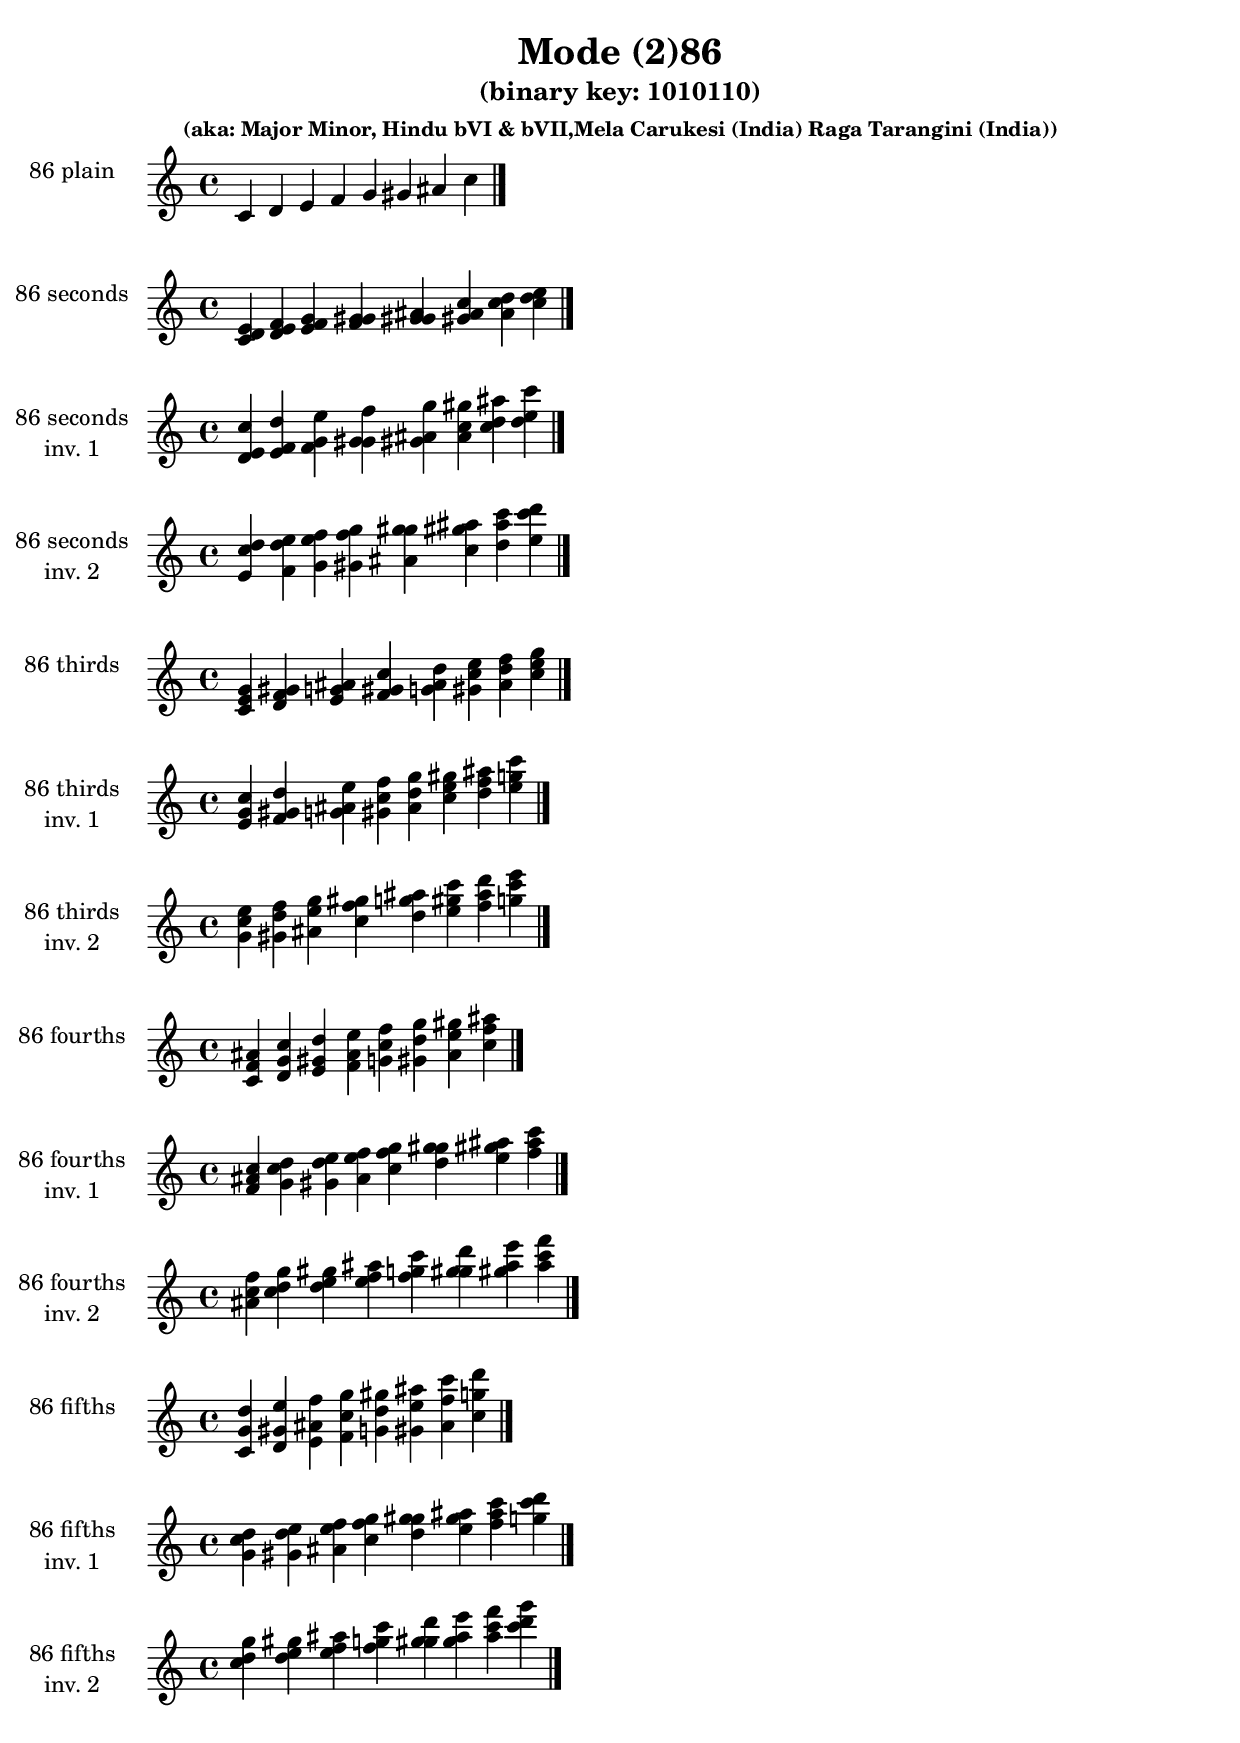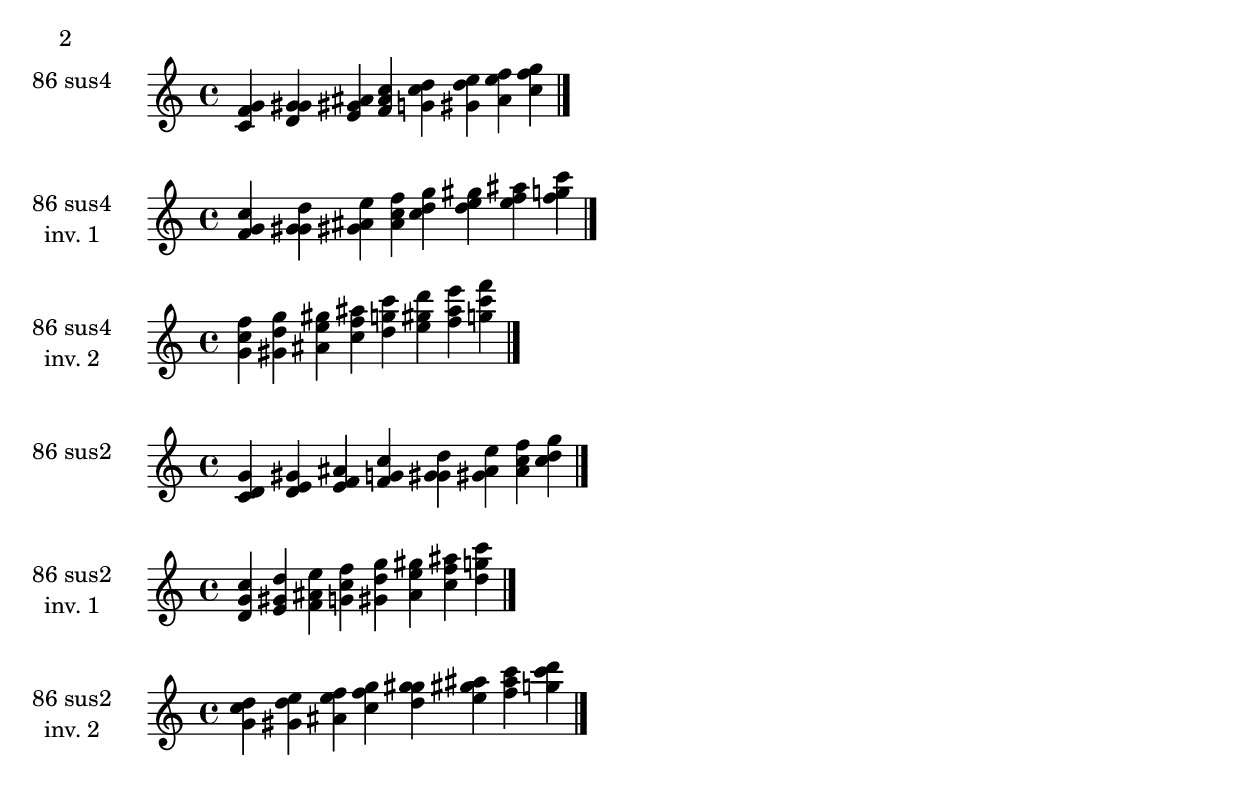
\version "2.19.0"

\header {
  title = "Mode (2)86"
  subtitle = "(binary key: 1010110)"
  subsubtitle = "(aka: Major Minor, Hindu bVI & bVII,Mela Carukesi (India) Raga Tarangini (India))"
 %% Remove default LilyPond tagline
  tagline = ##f
}

\paper {
  #(set-paper-size "a4")
}

global = {
  \key c \major
  \time 4/4
  \tempo 4=100
}

\book {
  \score {
    \new Staff \with {
      instrumentName =  \markup { \column {
         \hcenter-in #14 \line { 86 plain }
         \hcenter-in #14 \line {  } } }
      midiInstrument = "oboe"
    } { \accidentalStyle "default"
        \cadenzaOn c' d' e' f' g' gis' ais' c''  \cadenzaOff \bar "|." }
    \layout { }
  }
  \score {
    \new Staff \with {
      instrumentName =  \markup { \column {
         \hcenter-in #14 \line { 86 seconds }
         \hcenter-in #14 \line {  } } }
      midiInstrument = "oboe"
    } { \accidentalStyle "default"
        \cadenzaOn <c' d' e'> <d' e' f'> <e' f' g'> <f' g' gis'> <g' gis' ais'> <gis' ais' c''> <ais' c'' d''> <c'' d'' e''>  \cadenzaOff \bar "|." }
    \layout { }
  }
  \score {
    \new Staff \with {
      instrumentName =  \markup { \column {
         \hcenter-in #14 \line { 86 seconds }
         \hcenter-in #14 \line { inv. 1 } } }
      midiInstrument = "oboe"
    } { \accidentalStyle "default"
        \cadenzaOn <d' e' c''> <e' f' d''> <f' g' e''> <g' gis' f''> <gis' ais' g''> <ais' c'' gis''> <c'' d'' ais''> <d'' e'' c'''>  \cadenzaOff \bar "|." }
    \layout { }
  }
  \score {
    \new Staff \with {
      instrumentName =  \markup { \column {
         \hcenter-in #14 \line { 86 seconds }
         \hcenter-in #14 \line { inv. 2 } } }
      midiInstrument = "oboe"
    } { \accidentalStyle "default"
        \cadenzaOn <e' c'' d''> <f' d'' e''> <g' e'' f''> <gis' f'' g''> <ais' g'' gis''> <c'' gis'' ais''> <d'' ais'' c'''> <e'' c''' d'''>  \cadenzaOff \bar "|." }
    \layout { }
  }
  \score {
    \new Staff \with {
      instrumentName =  \markup { \column {
         \hcenter-in #14 \line { 86 thirds }
         \hcenter-in #14 \line {  } } }
      midiInstrument = "oboe"
    } { \accidentalStyle "default"
        \cadenzaOn <c' e' g'> <d' f' gis'> <e' g' ais'> <f' gis' c''> <g' ais' d''> <gis' c'' e''> <ais' d'' f''> <c'' e'' g''>  \cadenzaOff \bar "|." }
    \layout { }
  }
  \score {
    \new Staff \with {
      instrumentName =  \markup { \column {
         \hcenter-in #14 \line { 86 thirds }
         \hcenter-in #14 \line { inv. 1 } } }
      midiInstrument = "oboe"
    } { \accidentalStyle "default"
        \cadenzaOn <e' g' c''> <f' gis' d''> <g' ais' e''> <gis' c'' f''> <ais' d'' g''> <c'' e'' gis''> <d'' f'' ais''> <e'' g'' c'''>  \cadenzaOff \bar "|." }
    \layout { }
  }
  \score {
    \new Staff \with {
      instrumentName =  \markup { \column {
         \hcenter-in #14 \line { 86 thirds }
         \hcenter-in #14 \line { inv. 2 } } }
      midiInstrument = "oboe"
    } { \accidentalStyle "default"
        \cadenzaOn <g' c'' e''> <gis' d'' f''> <ais' e'' g''> <c'' f'' gis''> <d'' g'' ais''> <e'' gis'' c'''> <f'' ais'' d'''> <g'' c''' e'''>  \cadenzaOff \bar "|." }
    \layout { }
  }
  \score {
    \new Staff \with {
      instrumentName =  \markup { \column {
         \hcenter-in #14 \line { 86 fourths }
         \hcenter-in #14 \line {  } } }
      midiInstrument = "oboe"
    } { \accidentalStyle "default"
        \cadenzaOn <c' f' ais'> <d' g' c''> <e' gis' d''> <f' ais' e''> <g' c'' f''> <gis' d'' g''> <ais' e'' gis''> <c'' f'' ais''>  \cadenzaOff \bar "|." }
    \layout { }
  }
  \score {
    \new Staff \with {
      instrumentName =  \markup { \column {
         \hcenter-in #14 \line { 86 fourths }
         \hcenter-in #14 \line { inv. 1 } } }
      midiInstrument = "oboe"
    } { \accidentalStyle "default"
        \cadenzaOn <f' ais' c''> <g' c'' d''> <gis' d'' e''> <ais' e'' f''> <c'' f'' g''> <d'' g'' gis''> <e'' gis'' ais''> <f'' ais'' c'''>  \cadenzaOff \bar "|." }
    \layout { }
  }
  \score {
    \new Staff \with {
      instrumentName =  \markup { \column {
         \hcenter-in #14 \line { 86 fourths }
         \hcenter-in #14 \line { inv. 2 } } }
      midiInstrument = "oboe"
    } { \accidentalStyle "default"
        \cadenzaOn <ais' c'' f''> <c'' d'' g''> <d'' e'' gis''> <e'' f'' ais''> <f'' g'' c'''> <g'' gis'' d'''> <gis'' ais'' e'''> <ais'' c''' f'''>  \cadenzaOff \bar "|." }
    \layout { }
  }
  \score {
    \new Staff \with {
      instrumentName =  \markup { \column {
         \hcenter-in #14 \line { 86 fifths }
         \hcenter-in #14 \line {  } } }
      midiInstrument = "oboe"
    } { \accidentalStyle "default"
        \cadenzaOn <c' g' d''> <d' gis' e''> <e' ais' f''> <f' c'' g''> <g' d'' gis''> <gis' e'' ais''> <ais' f'' c'''> <c'' g'' d'''>  \cadenzaOff \bar "|." }
    \layout { }
  }
  \score {
    \new Staff \with {
      instrumentName =  \markup { \column {
         \hcenter-in #14 \line { 86 fifths }
         \hcenter-in #14 \line { inv. 1 } } }
      midiInstrument = "oboe"
    } { \accidentalStyle "default"
        \cadenzaOn <g' d'' c''> <gis' e'' d''> <ais' f'' e''> <c'' g'' f''> <d'' gis'' g''> <e'' ais'' gis''> <f'' c''' ais''> <g'' d''' c'''>  \cadenzaOff \bar "|." }
    \layout { }
  }
  \score {
    \new Staff \with {
      instrumentName =  \markup { \column {
         \hcenter-in #14 \line { 86 fifths }
         \hcenter-in #14 \line { inv. 2 } } }
      midiInstrument = "oboe"
    } { \accidentalStyle "default"
        \cadenzaOn <d'' c'' g''> <e'' d'' gis''> <f'' e'' ais''> <g'' f'' c'''> <gis'' g'' d'''> <ais'' gis'' e'''> <c''' ais'' f'''> <d''' c''' g'''>  \cadenzaOff \bar "|." }
    \layout { }
  }
  \score {
    \new Staff \with {
      instrumentName =  \markup { \column {
         \hcenter-in #14 \line { 86 sus4 }
         \hcenter-in #14 \line {  } } }
      midiInstrument = "oboe"
    } { \accidentalStyle "default"
        \cadenzaOn <c' f' g'> <d' g' gis'> <e' gis' ais'> <f' ais' c''> <g' c'' d''> <gis' d'' e''> <ais' e'' f''> <c'' f'' g''>  \cadenzaOff \bar "|." }
    \layout { }
  }
  \score {
    \new Staff \with {
      instrumentName =  \markup { \column {
         \hcenter-in #14 \line { 86 sus4 }
         \hcenter-in #14 \line { inv. 1 } } }
      midiInstrument = "oboe"
    } { \accidentalStyle "default"
        \cadenzaOn <f' g' c''> <g' gis' d''> <gis' ais' e''> <ais' c'' f''> <c'' d'' g''> <d'' e'' gis''> <e'' f'' ais''> <f'' g'' c'''>  \cadenzaOff \bar "|." }
    \layout { }
  }
  \score {
    \new Staff \with {
      instrumentName =  \markup { \column {
         \hcenter-in #14 \line { 86 sus4 }
         \hcenter-in #14 \line { inv. 2 } } }
      midiInstrument = "oboe"
    } { \accidentalStyle "default"
        \cadenzaOn <g' c'' f''> <gis' d'' g''> <ais' e'' gis''> <c'' f'' ais''> <d'' g'' c'''> <e'' gis'' d'''> <f'' ais'' e'''> <g'' c''' f'''>  \cadenzaOff \bar "|." }
    \layout { }
  }
  \score {
    \new Staff \with {
      instrumentName =  \markup { \column {
         \hcenter-in #14 \line { 86 sus2 }
         \hcenter-in #14 \line {  } } }
      midiInstrument = "oboe"
    } { \accidentalStyle "default"
        \cadenzaOn <c' d' g'> <d' e' gis'> <e' f' ais'> <f' g' c''> <g' gis' d''> <gis' ais' e''> <ais' c'' f''> <c'' d'' g''>  \cadenzaOff \bar "|." }
    \layout { }
  }
  \score {
    \new Staff \with {
      instrumentName =  \markup { \column {
         \hcenter-in #14 \line { 86 sus2 }
         \hcenter-in #14 \line { inv. 1 } } }
      midiInstrument = "oboe"
    } { \accidentalStyle "default"
        \cadenzaOn <d' g' c''> <e' gis' d''> <f' ais' e''> <g' c'' f''> <gis' d'' g''> <ais' e'' gis''> <c'' f'' ais''> <d'' g'' c'''>  \cadenzaOff \bar "|." }
    \layout { }
  }
  \score {
    \new Staff \with {
      instrumentName =  \markup { \column {
         \hcenter-in #14 \line { 86 sus2 }
         \hcenter-in #14 \line { inv. 2 } } }
      midiInstrument = "oboe"
    } { \accidentalStyle "default"
        \cadenzaOn <g' c'' d''> <gis' d'' e''> <ais' e'' f''> <c'' f'' g''> <d'' g'' gis''> <e'' gis'' ais''> <f'' ais'' c'''> <g'' c''' d'''>  \cadenzaOff \bar "|." }
    \layout { }
  }
}

\book {
  \bookOutputSuffix "plain_"
  \score {
    \new Staff \with {
      instrumentName =  \markup { \column {
         \hcenter-in #14 \line { 86 plain }
         \hcenter-in #14 \line {  } } }
      midiInstrument = "oboe"
    } { \accidentalStyle "default"
        \cadenzaOn c' d' e' f' g' gis' ais' c''  \cadenzaOff \bar "|." }
    \midi { }
  }
}
\book {
  \bookOutputSuffix "seconds_"
  \score {
    \new Staff \with {
      instrumentName =  \markup { \column {
         \hcenter-in #14 \line { 86 seconds }
         \hcenter-in #14 \line {  } } }
      midiInstrument = "oboe"
    } { \accidentalStyle "default"
        \cadenzaOn <c' d' e'> <d' e' f'> <e' f' g'> <f' g' gis'> <g' gis' ais'> <gis' ais' c''> <ais' c'' d''> <c'' d'' e''>  \cadenzaOff \bar "|." }
    \midi { }
  }
}
\book {
  \bookOutputSuffix "seconds_inv. 1"
  \score {
    \new Staff \with {
      instrumentName =  \markup { \column {
         \hcenter-in #14 \line { 86 seconds }
         \hcenter-in #14 \line { inv. 1 } } }
      midiInstrument = "oboe"
    } { \accidentalStyle "default"
        \cadenzaOn <d' e' c''> <e' f' d''> <f' g' e''> <g' gis' f''> <gis' ais' g''> <ais' c'' gis''> <c'' d'' ais''> <d'' e'' c'''>  \cadenzaOff \bar "|." }
    \midi { }
  }
}
\book {
  \bookOutputSuffix "seconds_inv. 2"
  \score {
    \new Staff \with {
      instrumentName =  \markup { \column {
         \hcenter-in #14 \line { 86 seconds }
         \hcenter-in #14 \line { inv. 2 } } }
      midiInstrument = "oboe"
    } { \accidentalStyle "default"
        \cadenzaOn <e' c'' d''> <f' d'' e''> <g' e'' f''> <gis' f'' g''> <ais' g'' gis''> <c'' gis'' ais''> <d'' ais'' c'''> <e'' c''' d'''>  \cadenzaOff \bar "|." }
    \midi { }
  }
}
\book {
  \bookOutputSuffix "thirds_"
  \score {
    \new Staff \with {
      instrumentName =  \markup { \column {
         \hcenter-in #14 \line { 86 thirds }
         \hcenter-in #14 \line {  } } }
      midiInstrument = "oboe"
    } { \accidentalStyle "default"
        \cadenzaOn <c' e' g'> <d' f' gis'> <e' g' ais'> <f' gis' c''> <g' ais' d''> <gis' c'' e''> <ais' d'' f''> <c'' e'' g''>  \cadenzaOff \bar "|." }
    \midi { }
  }
}
\book {
  \bookOutputSuffix "thirds_inv. 1"
  \score {
    \new Staff \with {
      instrumentName =  \markup { \column {
         \hcenter-in #14 \line { 86 thirds }
         \hcenter-in #14 \line { inv. 1 } } }
      midiInstrument = "oboe"
    } { \accidentalStyle "default"
        \cadenzaOn <e' g' c''> <f' gis' d''> <g' ais' e''> <gis' c'' f''> <ais' d'' g''> <c'' e'' gis''> <d'' f'' ais''> <e'' g'' c'''>  \cadenzaOff \bar "|." }
    \midi { }
  }
}
\book {
  \bookOutputSuffix "thirds_inv. 2"
  \score {
    \new Staff \with {
      instrumentName =  \markup { \column {
         \hcenter-in #14 \line { 86 thirds }
         \hcenter-in #14 \line { inv. 2 } } }
      midiInstrument = "oboe"
    } { \accidentalStyle "default"
        \cadenzaOn <g' c'' e''> <gis' d'' f''> <ais' e'' g''> <c'' f'' gis''> <d'' g'' ais''> <e'' gis'' c'''> <f'' ais'' d'''> <g'' c''' e'''>  \cadenzaOff \bar "|." }
    \midi { }
  }
}
\book {
  \bookOutputSuffix "fourths_"
  \score {
    \new Staff \with {
      instrumentName =  \markup { \column {
         \hcenter-in #14 \line { 86 fourths }
         \hcenter-in #14 \line {  } } }
      midiInstrument = "oboe"
    } { \accidentalStyle "default"
        \cadenzaOn <c' f' ais'> <d' g' c''> <e' gis' d''> <f' ais' e''> <g' c'' f''> <gis' d'' g''> <ais' e'' gis''> <c'' f'' ais''>  \cadenzaOff \bar "|." }
    \midi { }
  }
}
\book {
  \bookOutputSuffix "fourths_inv. 1"
  \score {
    \new Staff \with {
      instrumentName =  \markup { \column {
         \hcenter-in #14 \line { 86 fourths }
         \hcenter-in #14 \line { inv. 1 } } }
      midiInstrument = "oboe"
    } { \accidentalStyle "default"
        \cadenzaOn <f' ais' c''> <g' c'' d''> <gis' d'' e''> <ais' e'' f''> <c'' f'' g''> <d'' g'' gis''> <e'' gis'' ais''> <f'' ais'' c'''>  \cadenzaOff \bar "|." }
    \midi { }
  }
}
\book {
  \bookOutputSuffix "fourths_inv. 2"
  \score {
    \new Staff \with {
      instrumentName =  \markup { \column {
         \hcenter-in #14 \line { 86 fourths }
         \hcenter-in #14 \line { inv. 2 } } }
      midiInstrument = "oboe"
    } { \accidentalStyle "default"
        \cadenzaOn <ais' c'' f''> <c'' d'' g''> <d'' e'' gis''> <e'' f'' ais''> <f'' g'' c'''> <g'' gis'' d'''> <gis'' ais'' e'''> <ais'' c''' f'''>  \cadenzaOff \bar "|." }
    \midi { }
  }
}
\book {
  \bookOutputSuffix "fifths_"
  \score {
    \new Staff \with {
      instrumentName =  \markup { \column {
         \hcenter-in #14 \line { 86 fifths }
         \hcenter-in #14 \line {  } } }
      midiInstrument = "oboe"
    } { \accidentalStyle "default"
        \cadenzaOn <c' g' d''> <d' gis' e''> <e' ais' f''> <f' c'' g''> <g' d'' gis''> <gis' e'' ais''> <ais' f'' c'''> <c'' g'' d'''>  \cadenzaOff \bar "|." }
    \midi { }
  }
}
\book {
  \bookOutputSuffix "fifths_inv. 1"
  \score {
    \new Staff \with {
      instrumentName =  \markup { \column {
         \hcenter-in #14 \line { 86 fifths }
         \hcenter-in #14 \line { inv. 1 } } }
      midiInstrument = "oboe"
    } { \accidentalStyle "default"
        \cadenzaOn <g' d'' c''> <gis' e'' d''> <ais' f'' e''> <c'' g'' f''> <d'' gis'' g''> <e'' ais'' gis''> <f'' c''' ais''> <g'' d''' c'''>  \cadenzaOff \bar "|." }
    \midi { }
  }
}
\book {
  \bookOutputSuffix "fifths_inv. 2"
  \score {
    \new Staff \with {
      instrumentName =  \markup { \column {
         \hcenter-in #14 \line { 86 fifths }
         \hcenter-in #14 \line { inv. 2 } } }
      midiInstrument = "oboe"
    } { \accidentalStyle "default"
        \cadenzaOn <d'' c'' g''> <e'' d'' gis''> <f'' e'' ais''> <g'' f'' c'''> <gis'' g'' d'''> <ais'' gis'' e'''> <c''' ais'' f'''> <d''' c''' g'''>  \cadenzaOff \bar "|." }
    \midi { }
  }
}
\book {
  \bookOutputSuffix "sus4_"
  \score {
    \new Staff \with {
      instrumentName =  \markup { \column {
         \hcenter-in #14 \line { 86 sus4 }
         \hcenter-in #14 \line {  } } }
      midiInstrument = "oboe"
    } { \accidentalStyle "default"
        \cadenzaOn <c' f' g'> <d' g' gis'> <e' gis' ais'> <f' ais' c''> <g' c'' d''> <gis' d'' e''> <ais' e'' f''> <c'' f'' g''>  \cadenzaOff \bar "|." }
    \midi { }
  }
}
\book {
  \bookOutputSuffix "sus4_inv. 1"
  \score {
    \new Staff \with {
      instrumentName =  \markup { \column {
         \hcenter-in #14 \line { 86 sus4 }
         \hcenter-in #14 \line { inv. 1 } } }
      midiInstrument = "oboe"
    } { \accidentalStyle "default"
        \cadenzaOn <f' g' c''> <g' gis' d''> <gis' ais' e''> <ais' c'' f''> <c'' d'' g''> <d'' e'' gis''> <e'' f'' ais''> <f'' g'' c'''>  \cadenzaOff \bar "|." }
    \midi { }
  }
}
\book {
  \bookOutputSuffix "sus4_inv. 2"
  \score {
    \new Staff \with {
      instrumentName =  \markup { \column {
         \hcenter-in #14 \line { 86 sus4 }
         \hcenter-in #14 \line { inv. 2 } } }
      midiInstrument = "oboe"
    } { \accidentalStyle "default"
        \cadenzaOn <g' c'' f''> <gis' d'' g''> <ais' e'' gis''> <c'' f'' ais''> <d'' g'' c'''> <e'' gis'' d'''> <f'' ais'' e'''> <g'' c''' f'''>  \cadenzaOff \bar "|." }
    \midi { }
  }
}
\book {
  \bookOutputSuffix "sus2_"
  \score {
    \new Staff \with {
      instrumentName =  \markup { \column {
         \hcenter-in #14 \line { 86 sus2 }
         \hcenter-in #14 \line {  } } }
      midiInstrument = "oboe"
    } { \accidentalStyle "default"
        \cadenzaOn <c' d' g'> <d' e' gis'> <e' f' ais'> <f' g' c''> <g' gis' d''> <gis' ais' e''> <ais' c'' f''> <c'' d'' g''>  \cadenzaOff \bar "|." }
    \midi { }
  }
}
\book {
  \bookOutputSuffix "sus2_inv. 1"
  \score {
    \new Staff \with {
      instrumentName =  \markup { \column {
         \hcenter-in #14 \line { 86 sus2 }
         \hcenter-in #14 \line { inv. 1 } } }
      midiInstrument = "oboe"
    } { \accidentalStyle "default"
        \cadenzaOn <d' g' c''> <e' gis' d''> <f' ais' e''> <g' c'' f''> <gis' d'' g''> <ais' e'' gis''> <c'' f'' ais''> <d'' g'' c'''>  \cadenzaOff \bar "|." }
    \midi { }
  }
}
\book {
  \bookOutputSuffix "sus2_inv. 2"
  \score {
    \new Staff \with {
      instrumentName =  \markup { \column {
         \hcenter-in #14 \line { 86 sus2 }
         \hcenter-in #14 \line { inv. 2 } } }
      midiInstrument = "oboe"
    } { \accidentalStyle "default"
        \cadenzaOn <g' c'' d''> <gis' d'' e''> <ais' e'' f''> <c'' f'' g''> <d'' g'' gis''> <e'' gis'' ais''> <f'' ais'' c'''> <g'' c''' d'''>  \cadenzaOff \bar "|." }
    \midi { }
  }
}
